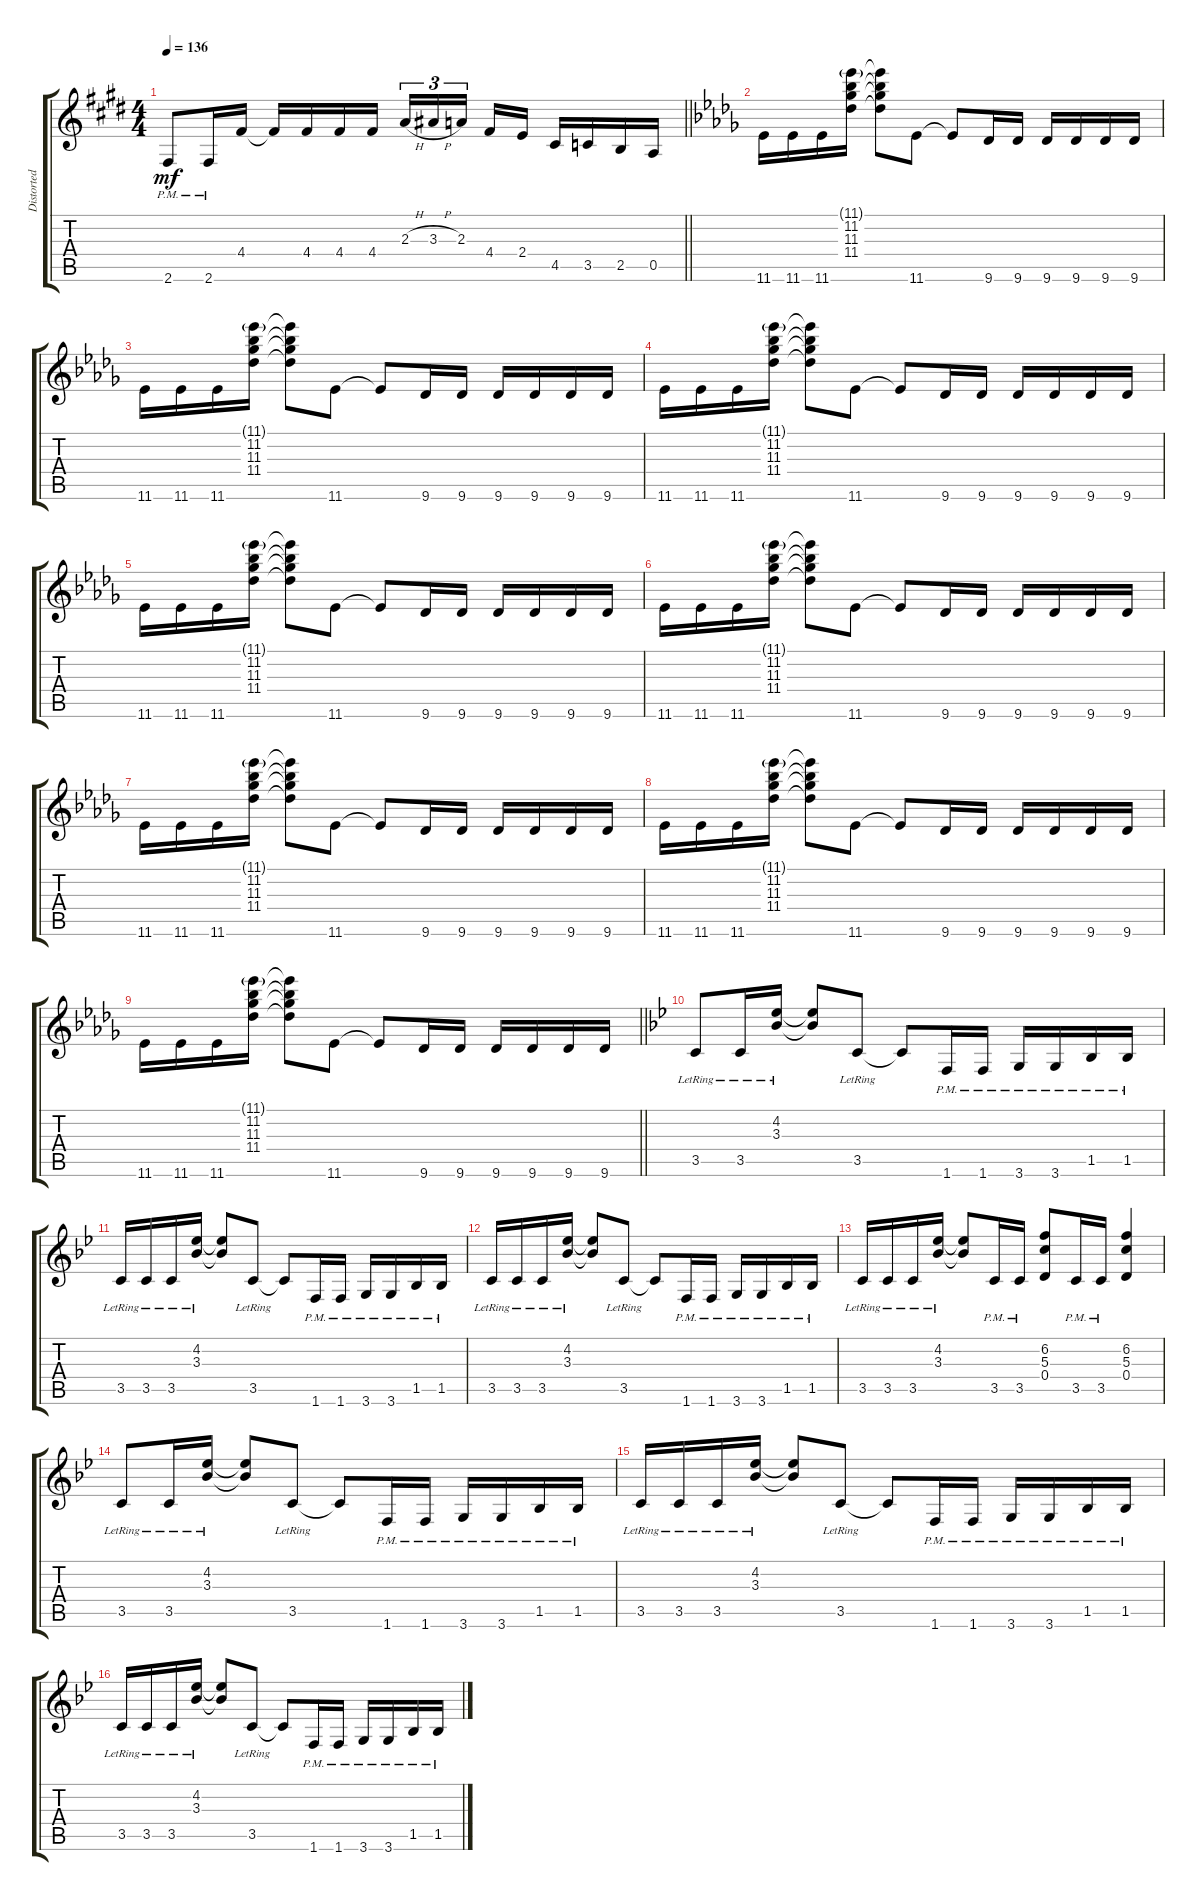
\track ("Distorted [Centre]" "Distorted ") {instrument overdrivenguitar}
\staff {score tabs}
\tuning (E4 B3 G3 D3 A2 E2) {hide}
\ts (4 4)
\tempo 136
\clef g2
\barLineRight lightlight
\ks e
2.6{pm}.8{dy mf} 2.6{pm}.16 4.4.16 4.4{t}.16 4.4.16 4.4.16 4.4.16 2.3{h}.16{tu (3 2)} 3.3{h}.16{tu (3 2)} 2.3.16{tu (3 2)} 4.4.16 2.4.16 4.5.16 3.5.16 2.5.16 0.5.16 |
\ks db
11.6.16 11.6.16 11.6.16 (11.1{g} 11.2 11.3 11.4).16 (11.1{t} 11.2{t} 11.3{t} 11.4{t}).8 11.6.8 11.6{t}.8 9.6.16 9.6.16 9.6.16 9.6.16 9.6.16 9.6.16 |
11.6.16 11.6.16 11.6.16 (11.1{g} 11.2 11.3 11.4).16 (11.1{t} 11.2{t} 11.3{t} 11.4{t}).8 11.6.8 11.6{t}.8 9.6.16 9.6.16 9.6.16 9.6.16 9.6.16 9.6.16 |
11.6.16 11.6.16 11.6.16 (11.1{g} 11.2 11.3 11.4).16 (11.1{t} 11.2{t} 11.3{t} 11.4{t}).8 11.6.8 11.6{t}.8 9.6.16 9.6.16 9.6.16 9.6.16 9.6.16 9.6.16 |
11.6.16 11.6.16 11.6.16 (11.1{g} 11.2 11.3 11.4).16 (11.1{t} 11.2{t} 11.3{t} 11.4{t}).8 11.6.8 11.6{t}.8 9.6.16 9.6.16 9.6.16 9.6.16 9.6.16 9.6.16 |
11.6.16 11.6.16 11.6.16 (11.1{g} 11.2 11.3 11.4).16 (11.1{t} 11.2{t} 11.3{t} 11.4{t}).8 11.6.8 11.6{t}.8 9.6.16 9.6.16 9.6.16 9.6.16 9.6.16 9.6.16 |
11.6.16 11.6.16 11.6.16 (11.1{g} 11.2 11.3 11.4).16 (11.1{t} 11.2{t} 11.3{t} 11.4{t}).8 11.6.8 11.6{t}.8 9.6.16 9.6.16 9.6.16 9.6.16 9.6.16 9.6.16 |
11.6.16 11.6.16 11.6.16 (11.1{g} 11.2 11.3 11.4).16 (11.1{t} 11.2{t} 11.3{t} 11.4{t}).8 11.6.8 11.6{t}.8 9.6.16 9.6.16 9.6.16 9.6.16 9.6.16 9.6.16 |
\barLineRight lightlight
11.6.16 11.6.16 11.6.16 (11.1{g} 11.2 11.3 11.4).16 (11.1{t} 11.2{t} 11.3{t} 11.4{t}).8 11.6.8 11.6{t}.8 9.6.16 9.6.16 9.6.16 9.6.16 9.6.16 9.6.16 |
\ks bb
3.5{lr}.8 3.5{lr}.16 (4.2{lr} 3.3{lr}).16 (4.2{t} 3.3{t}).8 3.5{lr}.8 3.5{t}.8 1.6{pm}.16 1.6{pm}.16 3.6{pm}.16 3.6{pm}.16 1.5{pm}.16 1.5{pm}.16 |
3.5{lr}.16 3.5{lr}.16 3.5{lr}.16 (4.2{lr} 3.3{lr}).16 (4.2{t} 3.3{t}).8 3.5{lr}.8 3.5{t}.8 1.6{pm}.16 1.6{pm}.16 3.6{pm}.16 3.6{pm}.16 1.5{pm}.16 1.5{pm}.16 |
3.5{lr}.16 3.5{lr}.16 3.5{lr}.16 (4.2{lr} 3.3{lr}).16 (4.2{t} 3.3{t}).8 3.5{lr}.8 3.5{t}.8 1.6{pm}.16 1.6{pm}.16 3.6{pm}.16 3.6{pm}.16 1.5{pm}.16 1.5{pm}.16 |
3.5{lr}.16 3.5{lr}.16 3.5{lr}.16 (4.2{lr} 3.3{lr}).16 (4.2{t} 3.3{t}).8 3.5{pm}.16 3.5{pm}.16 (6.2 5.3 0.4).8 3.5{pm}.16 3.5{pm}.16 (6.2 5.3 0.4).4 |
3.5{lr}.8 3.5{lr}.16 (4.2{lr} 3.3{lr}).16 (4.2{t} 3.3{t}).8 3.5{lr}.8 3.5{t}.8 1.6{pm}.16 1.6{pm}.16 3.6{pm}.16 3.6{pm}.16 1.5{pm}.16 1.5{pm}.16 |
3.5{lr}.16 3.5{lr}.16 3.5{lr}.16 (4.2{lr} 3.3{lr}).16 (4.2{t} 3.3{t}).8 3.5{lr}.8 3.5{t}.8 1.6{pm}.16 1.6{pm}.16 3.6{pm}.16 3.6{pm}.16 1.5{pm}.16 1.5{pm}.16 |
3.5{lr}.16 3.5{lr}.16 3.5{lr}.16 (4.2{lr} 3.3{lr}).16 (4.2{t} 3.3{t}).8 3.5{lr}.8 3.5{t}.8 1.6{pm}.16 1.6{pm}.16 3.6{pm}.16 3.6{pm}.16 1.5{pm}.16 1.5{pm}.16
